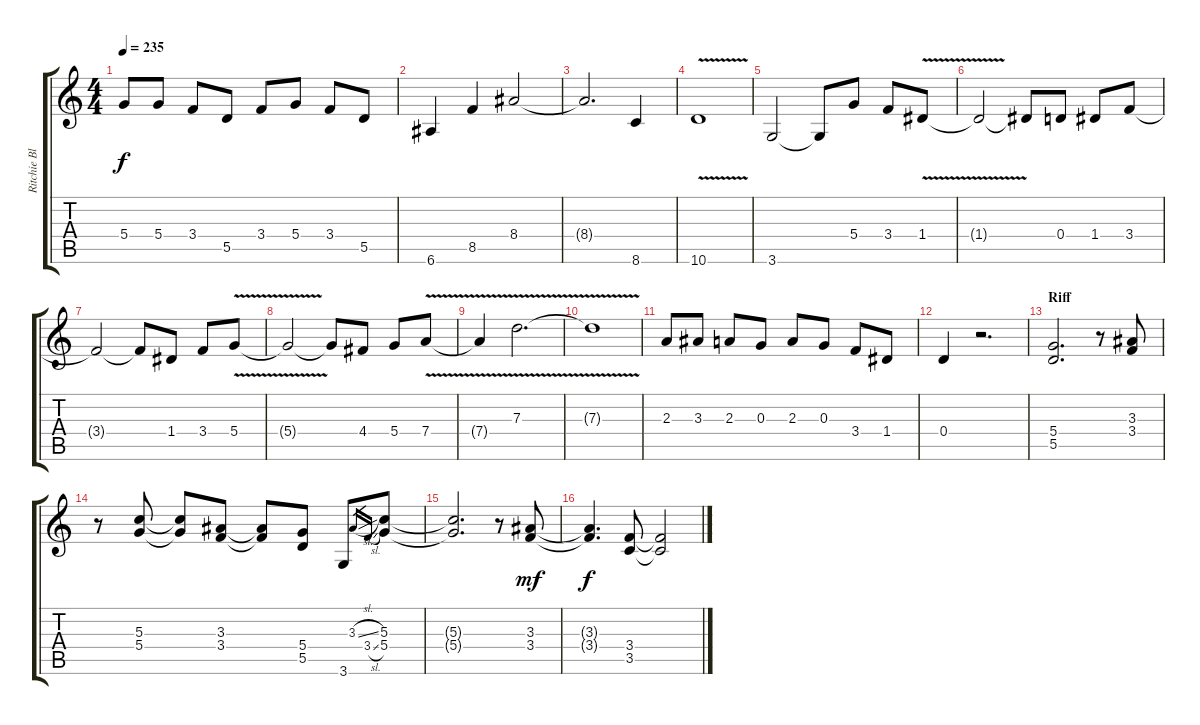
\track ("Ritchie Blackmore" "Ritchie Bl") {instrument overdrivenguitar}
\staff {score tabs}
\tuning (E4 B3 G3 D3 A2 E2) {hide}
\ts (4 4)
\tempo 235
\clef g2
\ks c
5.4.8{dy f} 5.4.8 3.4.8 5.5.8 3.4.8 5.4.8 3.4.8 5.5.8 |
6.6.4 8.5.4 8.4.2 |
8.4{t}.2{d} 8.6.4 |
10.6{v}.1 |
3.6.2 3.6{t}.8 5.4.8 3.4.8 1.4{v}.8 |
1.4{t}.2 1.4{t}.8 0.4.8 1.4.8 3.4.8 |
3.4{t}.2 3.4{t}.8 1.4.8 3.4.8 5.4{v}.8 |
5.4{t}.2 5.4{t}.8 4.4.8 5.4.8 7.4{v}.8 |
7.4{t}.4 7.3{v}.2{d} |
7.3{t}.1 |
2.3.8 3.3.8 2.3.8 0.3.8 2.3.8 0.3.8 3.4.8 1.4.8 |
0.4.4 r.2{d} |
\section ("" "Riff")
(5.4 5.5).2{d} r.8 (3.3 3.4).8 |
r.8 (5.3 5.4).8 (5.3{t} 5.4{t}).8 (3.3 3.4).8 (3.3{t} 3.4{t}).8 (5.4 5.5).8 3.6.8 3.3{sl}.16{gr} 3.4{sl}.16{gr} (5.3 5.4).8 |
(5.3{t} 5.4{t}).2{d} r.8 (3.3 3.4).8{dy mf} |
(3.3{t} 3.4{t}).4{d dy f} (3.4 3.5).8 (3.4{t} 3.5{t}).2
